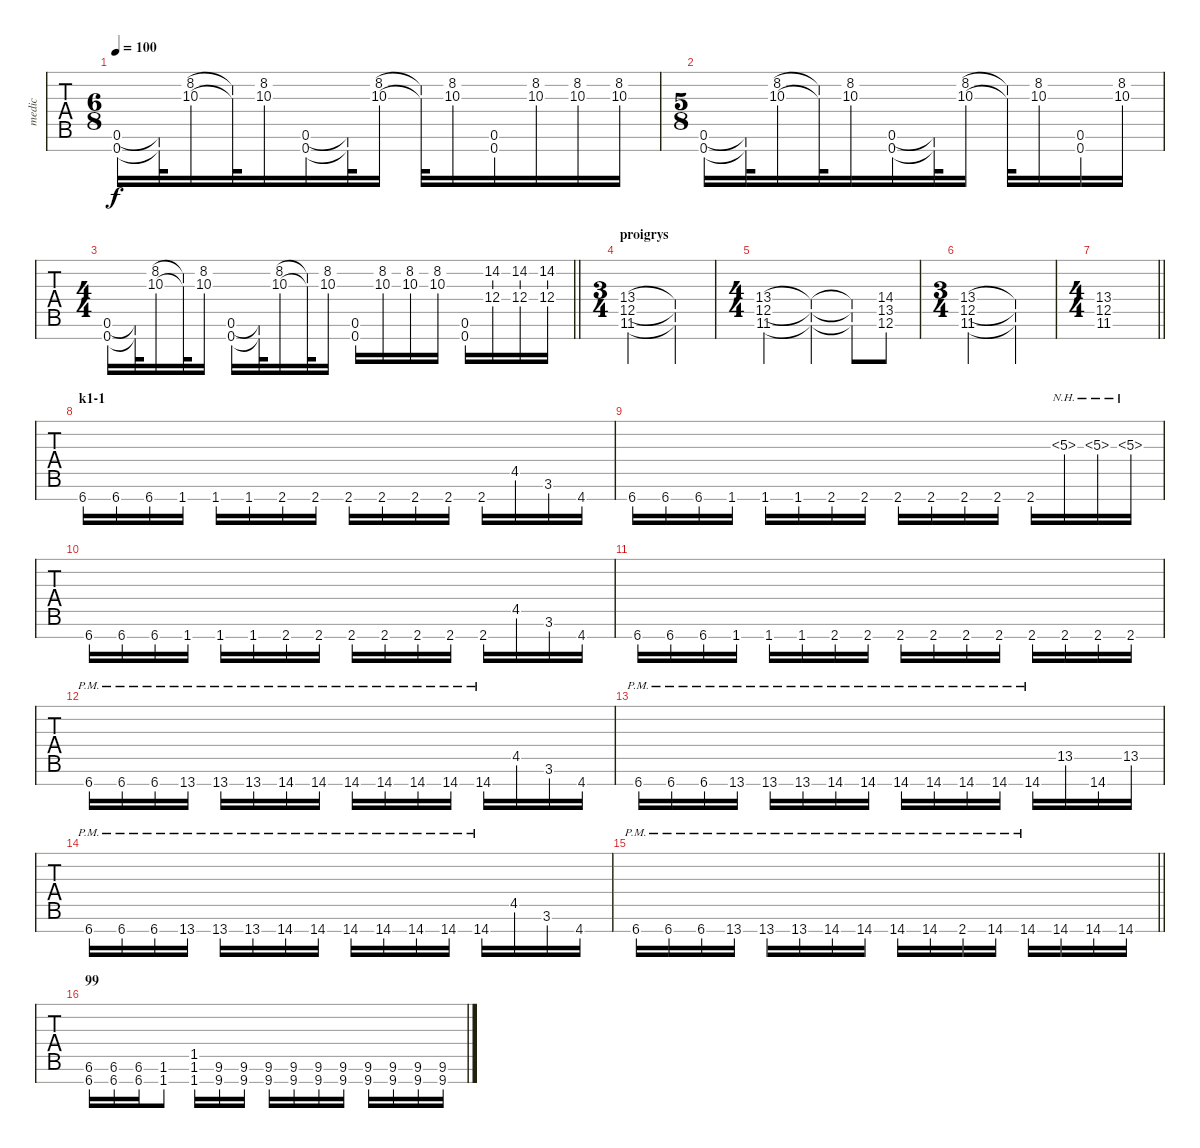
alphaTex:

\track ("medic" "medic") {instrument overdrivenguitar}
\staff {tabs}
\tuning (E4 A3 Gb3 D3 A2 E2 A1) {hide}
\ts (6 8)
\tempo 100
\clef f4
\ks c
(0.6 0.7).16{dy f} (0.6{t} 0.7{t}).32 (8.2 10.3).16 (8.2{t} 10.3{t}).32 (8.2 10.3).16 (0.6 0.7).16 (0.6{t} 0.7{t}).32 (8.2 10.3).16 (8.2{t} 10.3{t}).32 (8.2 10.3).16 (0.6 0.7).16 (8.2 10.3).16 (8.2 10.3).16 (8.2 10.3).16 |
\ts (5 8)
(0.6 0.7).16 (0.6{t} 0.7{t}).32 (8.2 10.3).16 (8.2{t} 10.3{t}).32 (8.2 10.3).16 (0.6 0.7).16 (0.6{t} 0.7{t}).32 (8.2 10.3).16 (8.2{t} 10.3{t}).32 (8.2 10.3).16 (0.6 0.7).16 (8.2 10.3).16 |
\ts (4 4)
\barLineRight lightlight
(0.6 0.7).16 (0.6{t} 0.7{t}).32 (8.2 10.3).16 (8.2{t} 10.3{t}).32 (8.2 10.3).16 (0.6 0.7).16 (0.6{t} 0.7{t}).32 (8.2 10.3).16 (8.2{t} 10.3{t}).32 (8.2 10.3).16 (0.6 0.7).16 (8.2 10.3).16 (8.2 10.3).16 (8.2 10.3).16 (0.6 0.7).16 (14.2 12.4).16 (14.2 12.4).16 (14.2 12.4).16 |
\ts (3 4)
\section ("" "proigrys")
(13.4 12.5 11.6).2 (13.4{t} 12.5{t} 11.6{t}).4 |
\ts (4 4)
(13.4 12.5 11.6).2 (13.4{t} 12.5{t} 11.6{t}).4 (13.4{t} 12.5{t} 11.6{t}).8 (14.4 13.5 12.6).8 |
\ts (3 4)
(13.4 12.5 11.6).2 (13.4{t} 12.5{t} 11.6{t}).4 |
\ts (4 4)
\barLineRight lightlight
(13.4 12.5 11.6).1 |
\section ("" "k1-1")
6.7.16 6.7.16 6.7.16 1.7.16 1.7.16 1.7.16 2.7.16 2.7.16 2.7.16 2.7.16 2.7.16 2.7.16 2.7.16 4.5.16 3.6.16 4.7.16 |
6.7.16 6.7.16 6.7.16 1.7.16 1.7.16 1.7.16 2.7.16 2.7.16 2.7.16 2.7.16 2.7.16 2.7.16 2.7.16 5.3{nh}.16 5.3{nh}.16 5.3{nh}.16 |
6.7.16 6.7.16 6.7.16 1.7.16 1.7.16 1.7.16 2.7.16 2.7.16 2.7.16 2.7.16 2.7.16 2.7.16 2.7.16 4.5.16 3.6.16 4.7.16 |
6.7.16 6.7.16 6.7.16 1.7.16 1.7.16 1.7.16 2.7.16 2.7.16 2.7.16 2.7.16 2.7.16 2.7.16 2.7.16 2.7.16 2.7.16 2.7.16 |
6.7{pm}.16 6.7{pm}.16 6.7{pm}.16 13.7{pm}.16 13.7{pm}.16 13.7{pm}.16 14.7{pm}.16 14.7{pm}.16 14.7{pm}.16 14.7{pm}.16 14.7{pm}.16 14.7{pm}.16 14.7{pm}.16 4.5.16 3.6.16 4.7.16 |
6.7{pm}.16 6.7{pm}.16 6.7{pm}.16 13.7{pm}.16 13.7{pm}.16 13.7{pm}.16 14.7{pm}.16 14.7{pm}.16 14.7{pm}.16 14.7{pm}.16 14.7{pm}.16 14.7{pm}.16 14.7{pm}.16 13.5.16 14.7.16 13.5.16 |
6.7{pm}.16 6.7{pm}.16 6.7{pm}.16 13.7{pm}.16 13.7{pm}.16 13.7{pm}.16 14.7{pm}.16 14.7{pm}.16 14.7{pm}.16 14.7{pm}.16 14.7{pm}.16 14.7{pm}.16 14.7{pm}.16 4.5.16 3.6.16 4.7.16 |
\barLineRight lightlight
6.7{pm}.16 6.7{pm}.16 6.7{pm}.16 13.7{pm}.16 13.7{pm}.16 13.7{pm}.16 14.7{pm}.16 14.7{pm}.16 14.7{pm}.16 14.7{pm}.16 2.7{pm}.16 14.7{pm}.16 14.7{pm}.16 14.7.16 14.7.16 14.7.16 |
\section ("" "99")
(6.6 6.7).16 (6.6 6.7).16 (6.6 6.7).16 (1.6 1.7).8 (1.5 1.6 1.7).16 (9.6 9.7).16 (9.6 9.7).16 (9.6 9.7).16 (9.6 9.7).16 (9.6 9.7).16 (9.6 9.7).16 (9.6 9.7).16 (9.6 9.7).16 (9.6 9.7).16 (9.6 9.7).16
